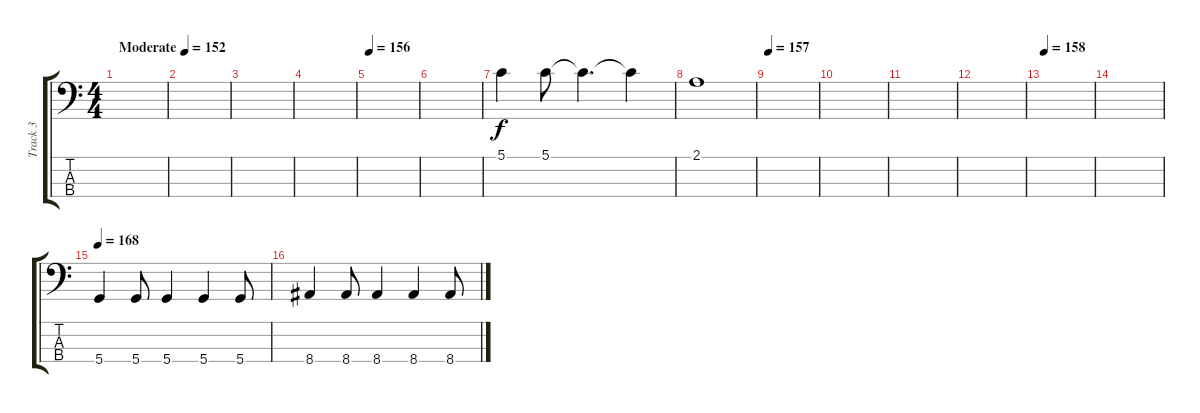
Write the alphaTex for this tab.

\track ("Track 3" "Track 3") {instrument electricbassfinger}
\staff {score tabs}
\tuning (G2 D2 A1 D1) {hide}
\ts (4 4)
\tempo (152 "Moderate")
\tempo 154
\tempo (152 "Moderate")
\clef f4
\ks c
|
|
|
|
\tempo 156
|
|
5.1.4 5.1.8 5.1{t}.4{d} 5.1{t}.4 |
2.1.1 |
\tempo 157
|
|
|
|
\tempo 158
|
|
\tempo 168
5.4.4 5.4.8 5.4.4 5.4.4 5.4.8 |
8.4.4 8.4.8 8.4.4 8.4.4 8.4.8
